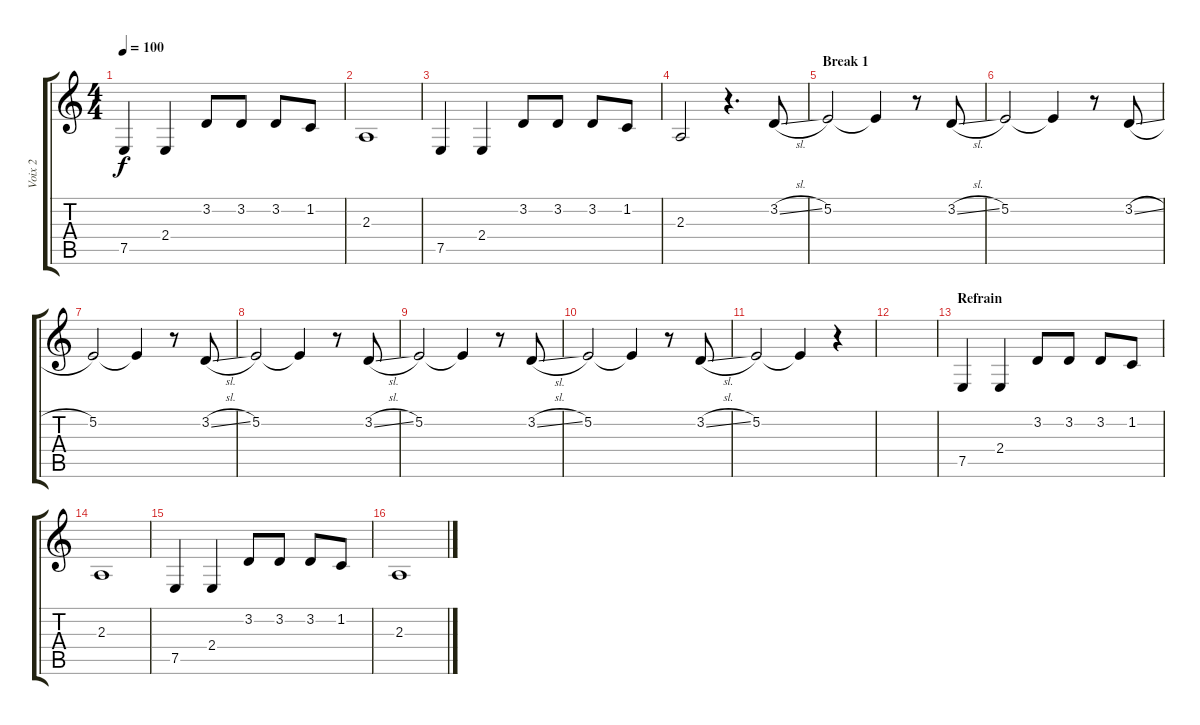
\track ("Voix 2" "Voix 2") {instrument lead6voice}
\staff {score tabs}
\tuning (E4 B3 G3 D3 A2 E2) {hide}
\ts (4 4)
\tempo 100
\clef g2
\ks c
7.5.4{dy f} 2.4.4 3.2.8 3.2.8 3.2.8 1.2.8 |
2.3.1 |
7.5.4 2.4.4 3.2.8 3.2.8 3.2.8 1.2.8 |
2.3.2 r.4{d} 3.2{sl}.8{volume 9} |
\section ("" "Break 1")
5.2.2 5.2{t}.4 r.8 3.2{sl}.8 |
5.2.2 5.2{t}.4 r.8 3.2{sl}.8 |
5.2.2 5.2{t}.4 r.8 3.2{sl}.8 |
5.2.2 5.2{t}.4 r.8 3.2{sl}.8 |
5.2.2 5.2{t}.4 r.8 3.2{sl}.8 |
5.2.2 5.2{t}.4 r.8 3.2{sl}.8 |
5.2.2 5.2{t}.4 r.4 |
|
\section ("" "Refrain")
7.5.4 2.4.4 3.2.8 3.2.8 3.2.8 1.2.8 |
2.3.1 |
7.5.4 2.4.4 3.2.8 3.2.8 3.2.8 1.2.8 |
2.3.1
